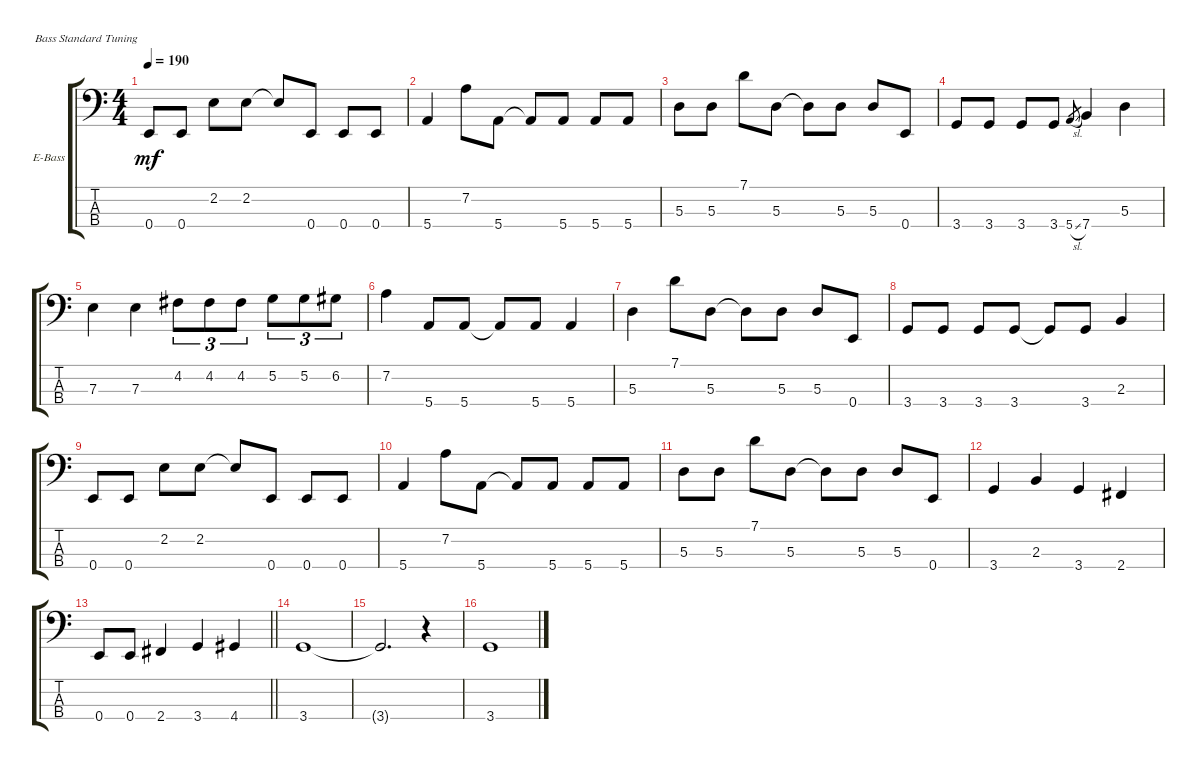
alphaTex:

\defaultSystemsLayout 4
\bracketExtendMode groupsimilarinstruments
\firstSystemTrackNameOrientation horizontal
\otherSystemsTrackNameOrientation horizontal
\track ("Electric Bass" "E-Bass") {instrument electricbassfinger}
\staff {score tabs}
\tuning (G2 D2 A1 E1)
\ts (4 4)
\tempo 190
\clef f4
\scale
0.333333
\ks c
0.4.8{dy mf} 0.4.8 2.2.8 2.2.8 2.2{t}.8 0.4.8 0.4.8 0.4.8 |
\scale
0.333333 5.4.4 7.2.8 5.4.8 5.4{t}.8 5.4.8 5.4.8 5.4.8 |
\scale
0.333333 5.3.8 5.3.8 7.1.8 5.3.8 5.3{t}.8 5.3.8 5.3.8 0.4.8 |
\scale
0.333333 3.4.8 3.4.8 3.4.8 3.4.8 5.4{sl}.8{gr} 7.4.4 5.3.4 |
\scale
0.333333 7.3.4 7.3.4 4.2.8{tu (3 2)} 4.2.8{tu (3 2)} 4.2.8{tu (3 2)} 5.2.8{tu (3 2)} 5.2.8{tu (3 2)} 6.2.8{tu (3 2)} |
\scale
0.333333 7.2.4 5.4.8 5.4.8 5.4{t}.8 5.4.8 5.4.4 |
\scale
0.333333 5.3.4 7.1.8 5.3.8 5.3{t}.8 5.3.8 5.3.8 0.4.8 |
\scale
0.333333 3.4.8 3.4.8 3.4.8 3.4.8 3.4{t}.8 3.4.8 2.3.4 |
\scale
0.333333 0.4.8 0.4.8 2.2.8 2.2.8 2.2{t}.8 0.4.8 0.4.8 0.4.8 |
\scale
0.333333 5.4.4 7.2.8 5.4.8 5.4{t}.8 5.4.8 5.4.8 5.4.8 |
\scale
0.333333 5.3.8 5.3.8 7.1.8 5.3.8 5.3{t}.8 5.3.8 5.3.8 0.4.8 |
\scale
0.333333 3.4.4 2.3.4 3.4.4 2.4.4 |
\scale
0.333333
\barLineRight lightlight
0.4.8 0.4.8 2.4.4 3.4.4 4.4.4 |
\scale
0.333333 3.4.1 |
\scale
0.333333 3.4{t}.2{d} r.4 |
\scale
0.333333 3.4.1
